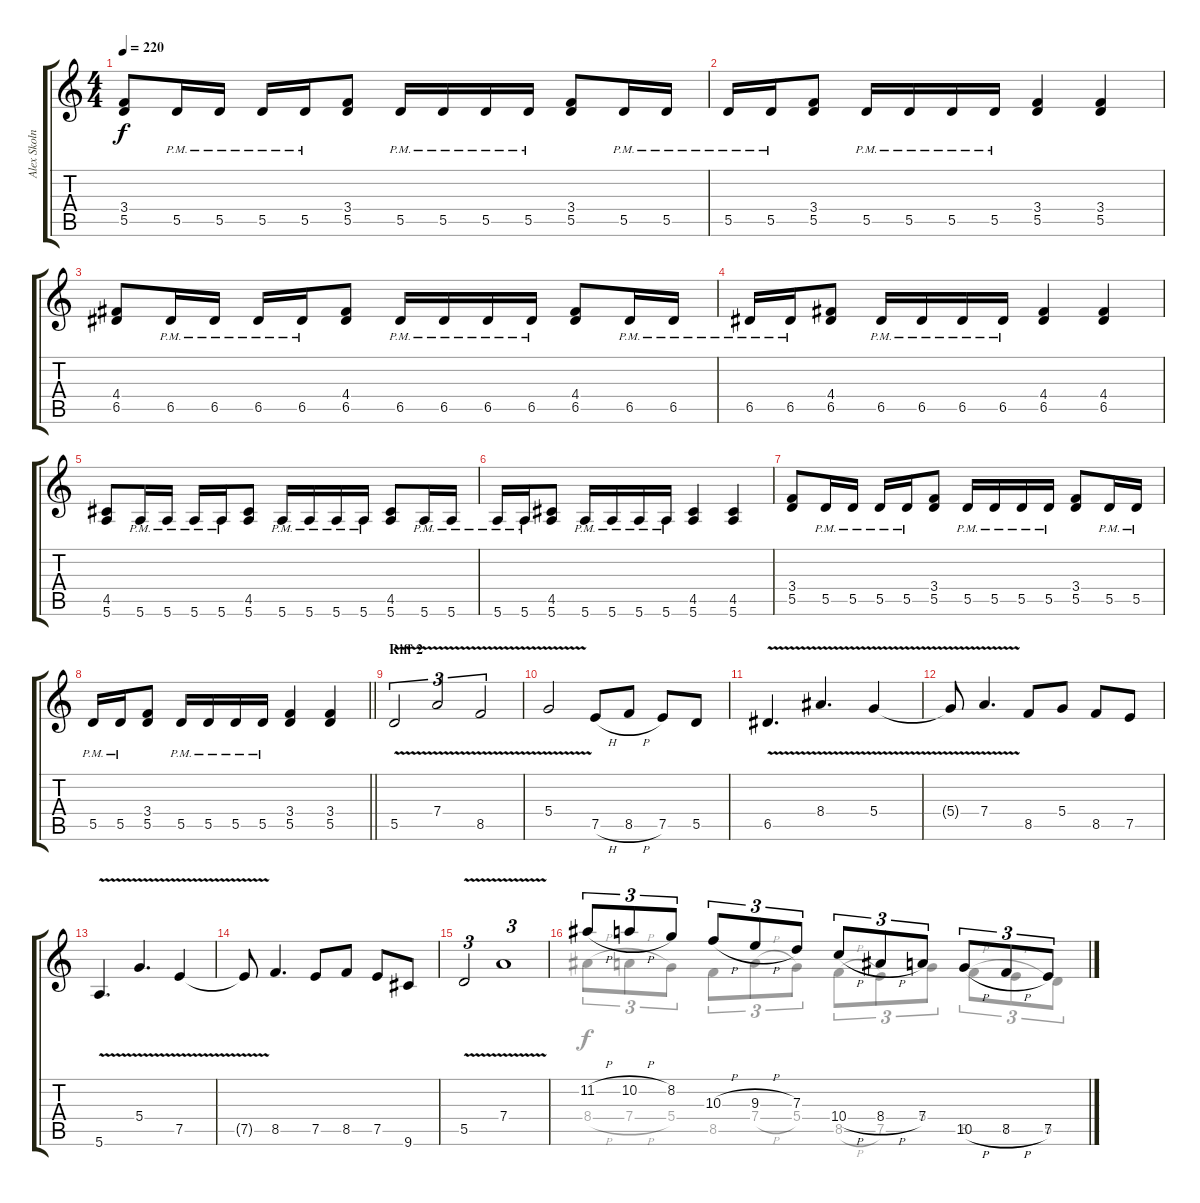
\track ("Alex Skolnick (Lead Gutar)" "Alex Skoln") {instrument distortionguitar}
\staff {score tabs}
\tuning (E4 B3 G3 D3 A2 E2) {hide}
\voice
\ts (4 4)
\tempo 220
\clef g2
\ks c
(3.4 5.5).8{dy f} 5.5{pm}.16 5.5{pm}.16 5.5{pm}.16 5.5{pm}.16 (3.4 5.5).8 5.5{pm}.16 5.5{pm}.16 5.5{pm}.16 5.5{pm}.16 (3.4 5.5).8 5.5{pm}.16 5.5{pm}.16 |
5.5{pm}.16 5.5{pm}.16 (3.4 5.5).8 5.5{pm}.16 5.5{pm}.16 5.5{pm}.16 5.5{pm}.16 (3.4 5.5).4 (3.4 5.5).4 |
(4.4 6.5).8 6.5{pm}.16 6.5{pm}.16 6.5{pm}.16 6.5{pm}.16 (4.4 6.5).8 6.5{pm}.16 6.5{pm}.16 6.5{pm}.16 6.5{pm}.16 (4.4 6.5).8 6.5{pm}.16 6.5{pm}.16 |
6.5{pm}.16 6.5{pm}.16 (4.4 6.5).8 6.5{pm}.16 6.5{pm}.16 6.5{pm}.16 6.5{pm}.16 (4.4 6.5).4 (4.4 6.5).4 |
(4.5 5.6).8 5.6{pm}.16 5.6{pm}.16 5.6{pm}.16 5.6{pm}.16 (4.5 5.6).8 5.6{pm}.16 5.6{pm}.16 5.6{pm}.16 5.6{pm}.16 (4.5 5.6).8 5.6{pm}.16 5.6{pm}.16 |
5.6{pm}.16 5.6{pm}.16 (4.5 5.6).8 5.6{pm}.16 5.6{pm}.16 5.6{pm}.16 5.6{pm}.16 (4.5 5.6).4 (4.5 5.6).4 |
(3.4 5.5).8 5.5{pm}.16 5.5{pm}.16 5.5{pm}.16 5.5{pm}.16 (3.4 5.5).8 5.5{pm}.16 5.5{pm}.16 5.5{pm}.16 5.5{pm}.16 (3.4 5.5).8 5.5{pm}.16 5.5{pm}.16 |
\barLineRight lightlight
5.5{pm}.16 5.5{pm}.16 (3.4 5.5).8 5.5{pm}.16 5.5{pm}.16 5.5{pm}.16 5.5{pm}.16 (3.4 5.5).4 (3.4 5.5).4 |
\section ("" "Riff 2")
5.5{v}.2{tu (3 2)} 7.4{v}.2{tu (3 2)} 8.5{v}.2{tu (3 2)} |
5.4{v}.2 7.5{h}.8 8.5{h}.8 7.5.8 5.5.8 |
6.5{v}.4{d} 8.4{v}.4{d} 5.4{v}.4 |
5.4{t}.8 7.4{v}.4{d} 8.5.8 5.4.8 8.5.8 7.5.8 |
5.6{v}.4{d} 5.4{v}.4{d} 7.5{v}.4 |
7.5{t}.8 8.5.4{d} 7.5.8 8.5.8 7.5.8 9.6.8 |
5.5{v}.2{tu (3 2)} 7.4{v}.1{tu (3 2)} |
11.2{h}.8{tu (3 2)} 10.2{h}.8{tu (3 2)} 8.2.8{tu (3 2)} 10.3{h}.8{tu (3 2)} 9.3{h}.8{tu (3 2)} 7.3.8{tu (3 2)} 10.4{h}.8{tu (3 2)} 8.4{h}.8{tu (3 2)} 7.4.8{tu (3 2)} 10.5{h}.8{tu (3 2)} 8.5{h}.8{tu (3 2)} 7.5.8{tu (3 2)}
\voice
\clef g2
\ottava regular
\simile none
\ks c
|
|
|
|
|
|
|
\barLineRight lightlight
|
|
|
|
|
|
|
|
8.4{h}.8{tu (3 2)} 7.4{h}.8{tu (3 2)} 5.4.8{tu (3 2)} 8.5.8{tu (3 2)} 7.4{h}.8{tu (3 2)} 5.4.8{tu (3 2)} 8.5{h}.8{tu (3 2)} 7.5.8{tu (3 2)} 5.4.8{tu (3 2)} 8.5{h}.8{tu (3 2)} 7.5{h}.8{tu (3 2)} 5.5.8{tu (3 2)}
